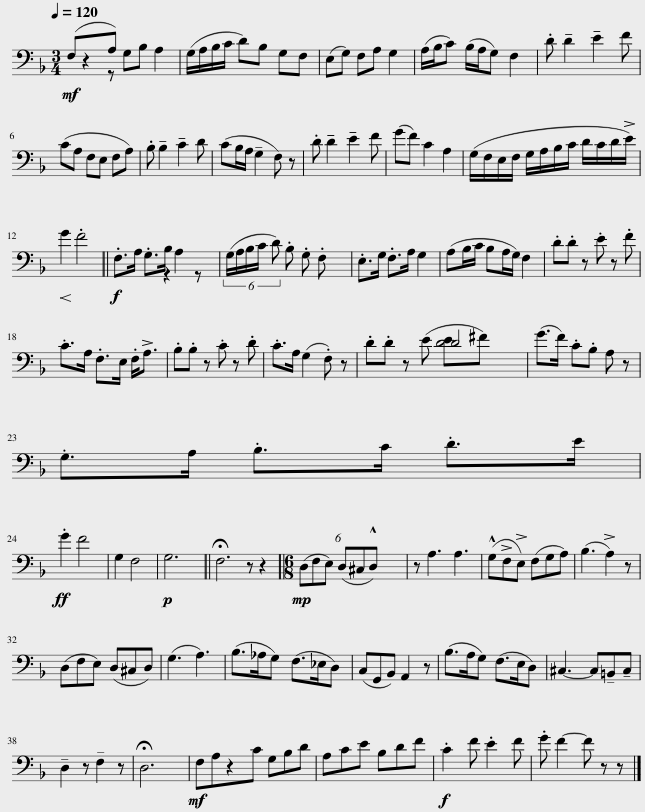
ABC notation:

X:1
%%score ( 1 2 )
L:1/8
Q:1/4=120
M:3/4
I:linebreak $
K:F
V:1 bass
V:2 bass
V:1
!mf! (F,z2A,) G,B, A,2 | (G,/A,/B,/C/ D)B, G,F, | (E,G,) F,A, G,2 | (A,/B,/C) (B,/A,/G,) F,2 | .D !tenuto!D2 !tenuto!E2 F |$ %5
 (CA, F,E, F,A,) | .B, !tenuto!B,2 !tenuto!C2 D | (CB,/A,/ !tenuto!G,2 F,) z | .D !tenuto!D2 !tenuto!E2 F | (GF) C2 A,2 | %10
 (G,/F,/E,/F,/ G,/A,/B,/C/ D/C/D/!>!E/) |$!<(! G2!<)! .F4 |!f! .F,>A, .G,>B, A,2 x/ | (6:4:5(G,/A,/B,/C/ D) .B, .G, .F, x | .E,>G, .F,>A, G,2 | %15
 (A,B,/C/ B,A,/G,/) F,2 | .D.D z .E z .F |$ .C>A, .F,>E, .F,<!>!A, | .B,.B, z .C z .D | .C>A, (G,2 .F,) z | %20
 .D.D z (E [DE]^F) x2 | (G>F) .C.B, A, z |$ .G,>A, .B,>C .D>E |$!ff! .G2 F4 | G,2 F,4 | %25
!p! G,6 | !fermata!F,6 z z2 |[M:6/8]!mp! (6:4:6(D,F,E,) (D,^C,!^!D,) x2 | z A,3 A,3 | (!^!G,!>!F,!>!E,) (F,G,A,) | %30
 (B,3 !>!A,2) z |$ (D,F,E,) (D,^C,D,) | (G,3 A,3) | (B,>_A,G,) (F,>_E,D,) | (C,G,,B,,) A,,2 z | %35
 (B,>A,G,) (F,>E,D,) | ^C,3- C,!tenuto!=B,,!tenuto!C, |$ !tenuto!D,2 z !tenuto!F,2 z | !fermata!D,6 |!mf! F,A,z2C G,B,D | %40
 A,CE B,DF |!f! .C2 F .E2 F | .G F2- F z z |] %43
V:2
 x3 z x4 | x6 | x6 | x6 | x6 |$ %5
 x6 | x6 | x6 | x6 | x6 | %10
 x6 |$ x6 | x7/2 z2 z | x6 | x6 | %15
 x6 | x6 |$ x6 | x6 | x6 | %20
 x4 D4 | x6 |$ x6 |$ x6 | x6 | %25
 x6 | x9 |[M:6/8] x6 | x7 | x6 | %30
 x6 |$ x6 | x6 | x6 | x6 | %35
 x6 | x6 |$ x6 | x6 | x8 | %40
 x6 | x6 | x6 |] %43
